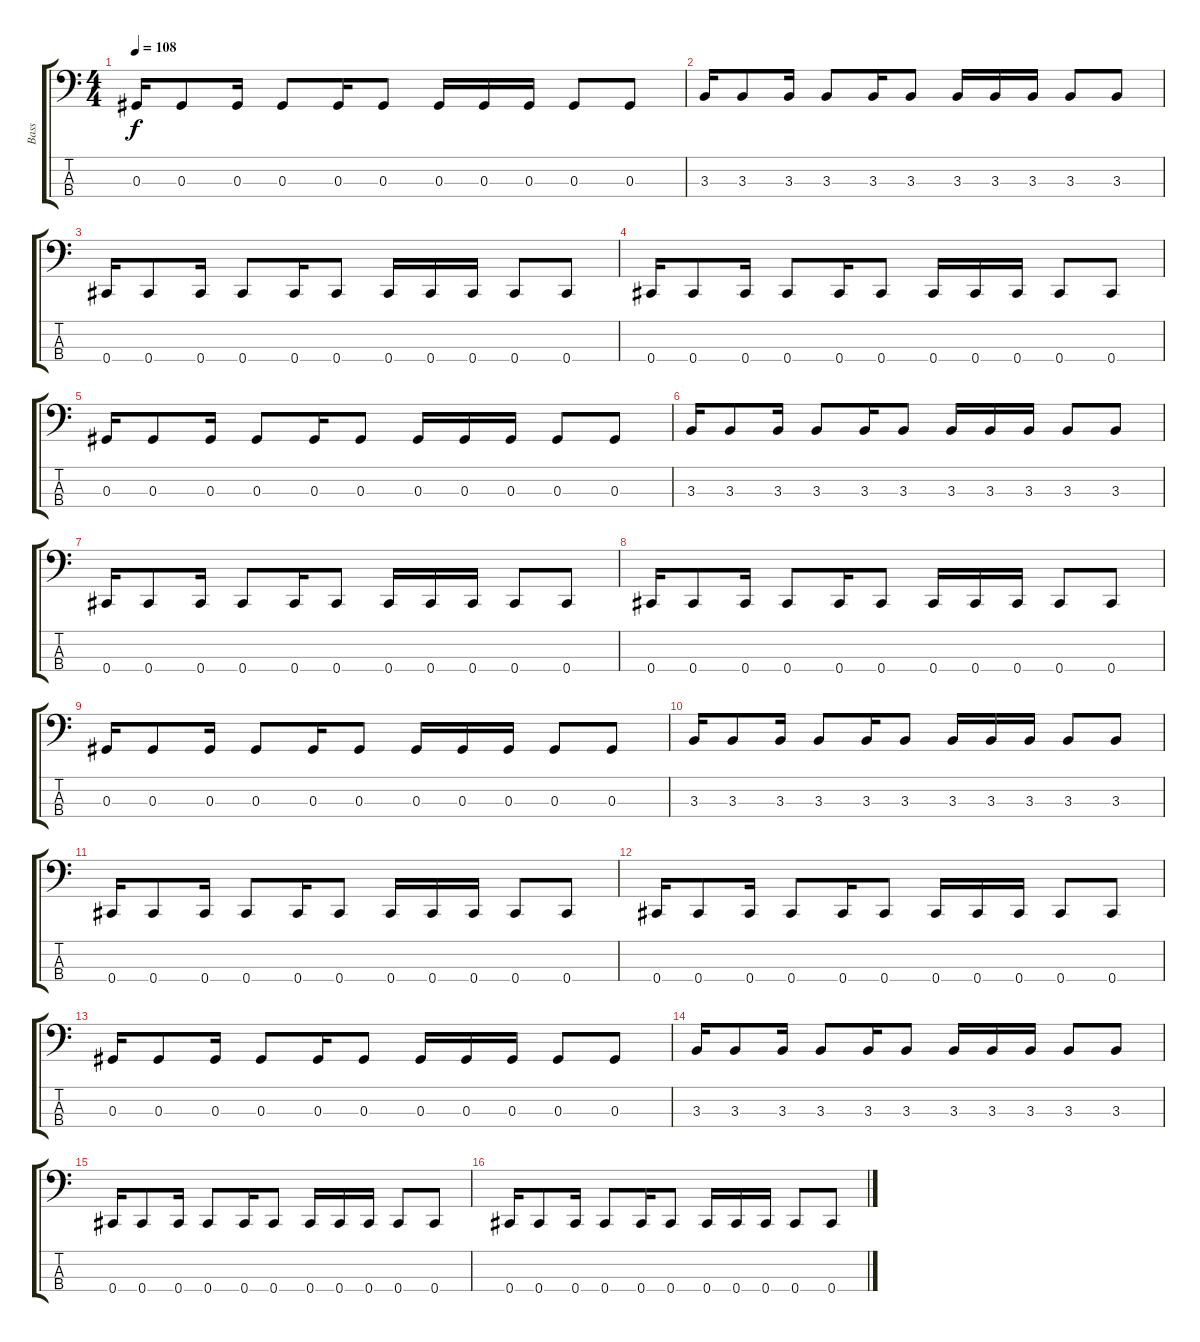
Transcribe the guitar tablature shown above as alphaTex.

\track ("Bass" "Bass") {instrument electricbasspick}
\staff {score tabs}
\tuning (Gb2 Db2 Ab1 Db1) {hide}
\ts (4 4)
\tempo 108
\clef f4
\ks c
0.3.16{dy f} 0.3.8 0.3.16 0.3.8 0.3.16 0.3.8 0.3.16 0.3.16 0.3.16 0.3.8 0.3.8 |
3.3.16 3.3.8 3.3.16 3.3.8 3.3.16 3.3.8 3.3.16 3.3.16 3.3.16 3.3.8 3.3.8 |
0.4.16 0.4.8 0.4.16 0.4.8 0.4.16 0.4.8 0.4.16 0.4.16 0.4.16 0.4.8 0.4.8 |
0.4.16 0.4.8 0.4.16 0.4.8 0.4.16 0.4.8 0.4.16 0.4.16 0.4.16 0.4.8 0.4.8 |
0.3.16 0.3.8 0.3.16 0.3.8 0.3.16 0.3.8 0.3.16 0.3.16 0.3.16 0.3.8 0.3.8 |
3.3.16 3.3.8 3.3.16 3.3.8 3.3.16 3.3.8 3.3.16 3.3.16 3.3.16 3.3.8 3.3.8 |
0.4.16 0.4.8 0.4.16 0.4.8 0.4.16 0.4.8 0.4.16 0.4.16 0.4.16 0.4.8 0.4.8 |
0.4.16 0.4.8 0.4.16 0.4.8 0.4.16 0.4.8 0.4.16 0.4.16 0.4.16 0.4.8 0.4.8 |
0.3.16 0.3.8 0.3.16 0.3.8 0.3.16 0.3.8 0.3.16 0.3.16 0.3.16 0.3.8 0.3.8 |
3.3.16 3.3.8 3.3.16 3.3.8 3.3.16 3.3.8 3.3.16 3.3.16 3.3.16 3.3.8 3.3.8 |
0.4.16 0.4.8 0.4.16 0.4.8 0.4.16 0.4.8 0.4.16 0.4.16 0.4.16 0.4.8 0.4.8 |
0.4.16 0.4.8 0.4.16 0.4.8 0.4.16 0.4.8 0.4.16 0.4.16 0.4.16 0.4.8 0.4.8 |
0.3.16 0.3.8 0.3.16 0.3.8 0.3.16 0.3.8 0.3.16 0.3.16 0.3.16 0.3.8 0.3.8 |
3.3.16 3.3.8 3.3.16 3.3.8 3.3.16 3.3.8 3.3.16 3.3.16 3.3.16 3.3.8 3.3.8 |
0.4.16 0.4.8 0.4.16 0.4.8 0.4.16 0.4.8 0.4.16 0.4.16 0.4.16 0.4.8 0.4.8 |
0.4.16 0.4.8 0.4.16 0.4.8 0.4.16 0.4.8 0.4.16 0.4.16 0.4.16 0.4.8 0.4.8
